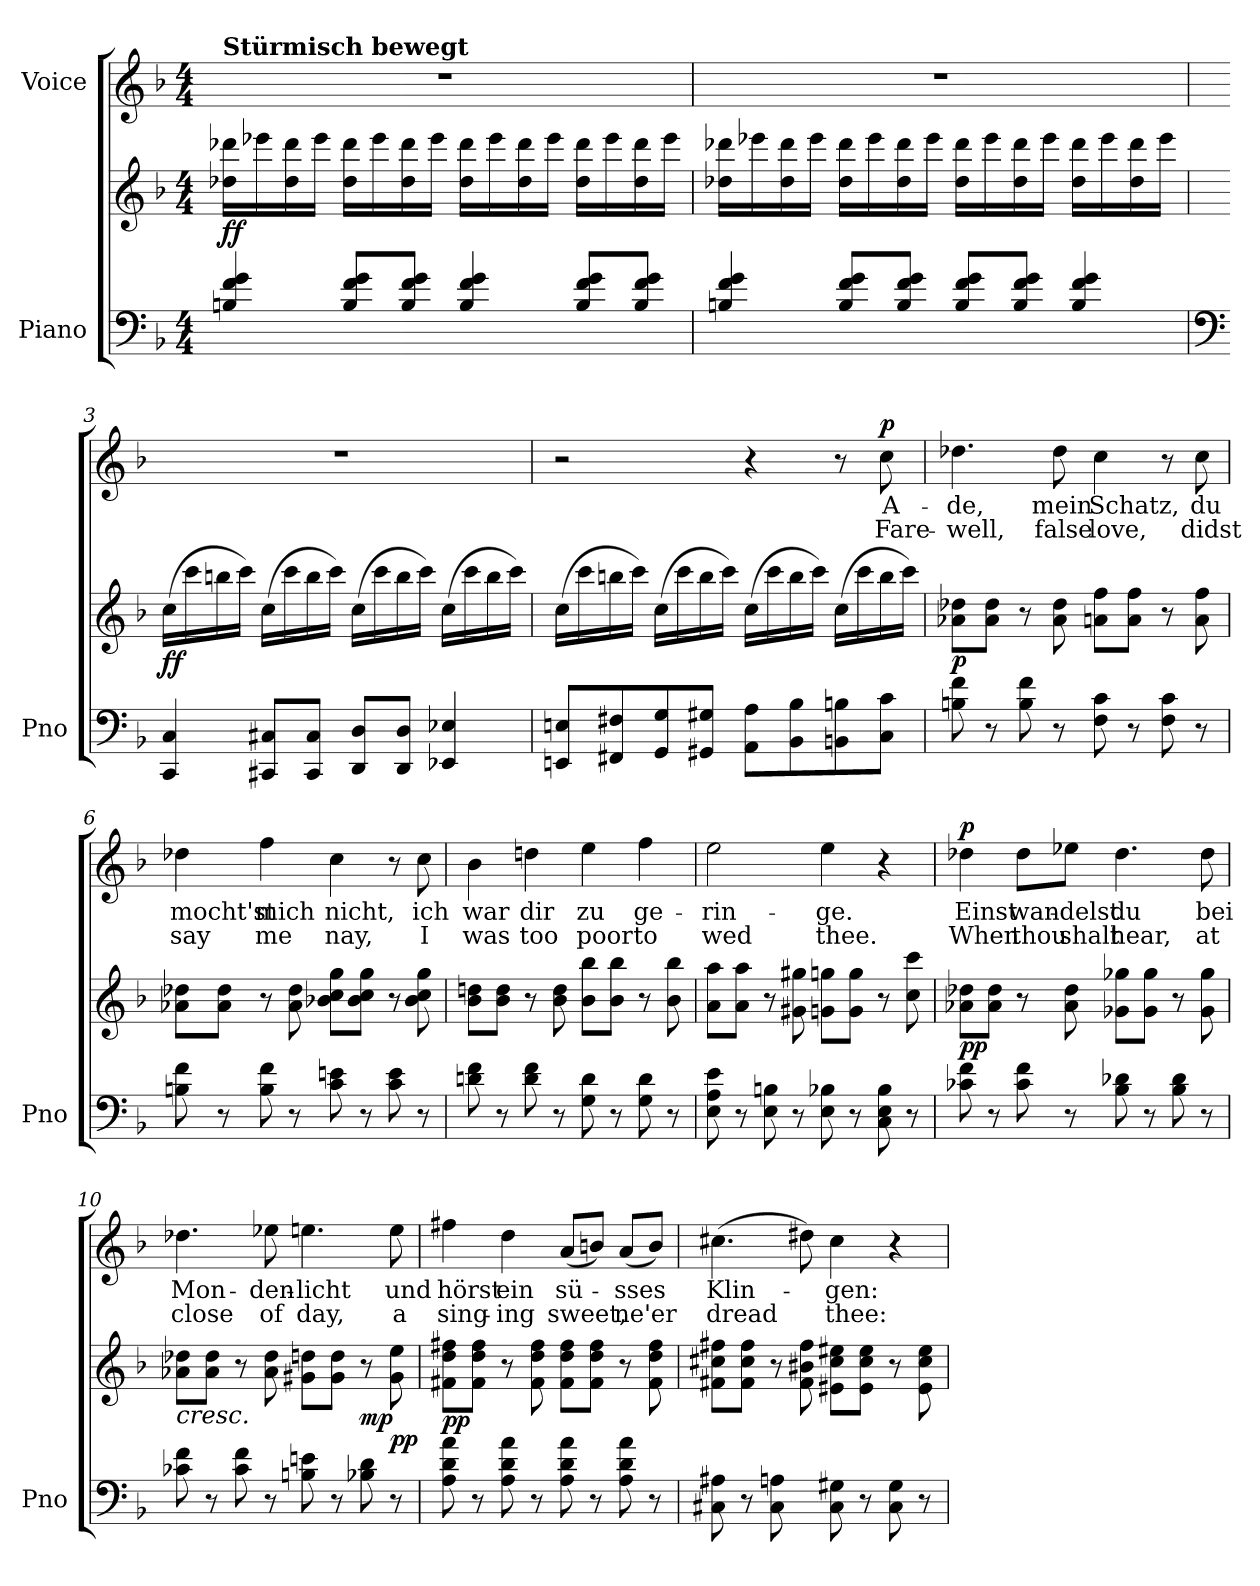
**kern	**kern	**dynam	**kern	**text	**text	**dynam
*part2	*part2	*part2	*part1	*part1	*part1	*part1
*staff3	*staff2	*staff2/3	*staff1	*staff1	*staff1	*staff1
*I"Piano	*	*	*I"Voice	*	*	*
*I'Pno	*	*	*	*	*	*
*clefF4	*clefG2	*	*clefG2	*	*	*
*k[b-]	*k[b-]	*	*k[b-]	*	*	*
*M4/4	*M4/4	*	*M4/4	*	*	*
=1	=1	=1	=1	=1	=1	=1
!	!	!	!LO:TX:a:B:t=Stürmisch bewegt	!	!	!
!	!	!LO:DY:b	!	!	!	!
4Bn/ 4f/ 4g/	16dd-X\ 16ddd-X\LL	ff	1r	.	.	.
.	16eee-X\	.	.	.	.	.
.	16dd-\ 16ddd-\	.	.	.	.	.
.	16eee-\JJ	.	.	.	.	.
8B/ 8f/ 8g/L	16dd-\ 16ddd-\LL	.	.	.	.	.
.	16eee-\	.	.	.	.	.
8B/ 8f/ 8g/J	16dd-\ 16ddd-\	.	.	.	.	.
.	16eee-\JJ	.	.	.	.	.
4B/ 4f/ 4g/	16dd-\ 16ddd-\LL	.	.	.	.	.
.	16eee-\	.	.	.	.	.
.	16dd-\ 16ddd-\	.	.	.	.	.
.	16eee-\JJ	.	.	.	.	.
8B/ 8f/ 8g/L	16dd-\ 16ddd-\LL	.	.	.	.	.
.	16eee-\	.	.	.	.	.
8B/ 8f/ 8g/J	16dd-\ 16ddd-\	.	.	.	.	.
.	16eee-\JJ	.	.	.	.	.
=2	=2	=2	=2	=2	=2	=2
4Bn/ 4f/ 4g/	16dd-X\ 16ddd-X\LL	.	1r	.	.	.
.	16eee-X\	.	.	.	.	.
.	16dd-\ 16ddd-\	.	.	.	.	.
.	16eee-\JJ	.	.	.	.	.
8B/ 8f/ 8g/L	16dd-\ 16ddd-\LL	.	.	.	.	.
.	16eee-\	.	.	.	.	.
8B/ 8f/ 8g/J	16dd-\ 16ddd-\	.	.	.	.	.
.	16eee-\JJ	.	.	.	.	.
8B/ 8f/ 8g/L	16dd-\ 16ddd-\LL	.	.	.	.	.
.	16eee-\	.	.	.	.	.
8B/ 8f/ 8g/J	16dd-\ 16ddd-\	.	.	.	.	.
.	16eee-\JJ	.	.	.	.	.
4B/ 4f/ 4g/	16dd-\ 16ddd-\LL	.	.	.	.	.
.	16eee-\	.	.	.	.	.
.	16dd-\ 16ddd-\	.	.	.	.	.
.	16eee-\JJ	.	.	.	.	.
!!LO:LB:g=z
=3	=3	=3	=3	=3	=3	=3
*clefF4	*	*	*	*	*	*
!	!	!LO:DY:b	!	!	!	!
4CC/ 4C/	(>16cc\LL	ff	1r	.	.	.
.	16ccc\	.	.	.	.	.
.	16bbn\	.	.	.	.	.
.	16ccc\JJ)	.	.	.	.	.
8CC#X/ 8C#X/L	(>16cc\LL	.	.	.	.	.
.	16ccc\	.	.	.	.	.
8CC#/ 8C#/J	16bb\	.	.	.	.	.
.	16ccc\JJ)	.	.	.	.	.
8DD/ 8D/L	(>16cc\LL	.	.	.	.	.
.	16ccc\	.	.	.	.	.
8DD/ 8D/J	16bb\	.	.	.	.	.
.	16ccc\JJ)	.	.	.	.	.
4EE-X/ 4E-X/	(>16cc\LL	.	.	.	.	.
.	16ccc\	.	.	.	.	.
.	16bb\	.	.	.	.	.
.	16ccc\JJ)	.	.	.	.	.
=4	=4	=4	=4	=4	=4	=4
8EEn/ 8En/L	(>16cc\LL	.	2r	.	.	.
.	16ccc\	.	.	.	.	.
8FF#X/ 8F#X/	16bbn\	.	.	.	.	.
.	16ccc\JJ)	.	.	.	.	.
8GG/ 8G/	(>16cc\LL	.	.	.	.	.
.	16ccc\	.	.	.	.	.
8GG#X/ 8G#X/J	16bb\	.	.	.	.	.
.	16ccc\JJ)	.	.	.	.	.
8AA\ 8A\L	(>16cc\LL	.	4r	.	.	.
.	16ccc\	.	.	.	.	.
8BB-\ 8B-\	16bb\	.	.	.	.	.
.	16ccc\JJ)	.	.	.	.	.
8BBn\ 8Bn\	(>16cc\LL	.	8r	.	.	.
.	16ccc\	.	.	.	.	.
!	!	!	!	!LO:LY:b	!LO:LY:b	!LO:DY:a
8C\ 8c\J	16bb\	.	8cc\	A-	Fare-	p
.	16ccc\JJ)	.	.	.	.	.
=5	=5	=5	=5	=5	=5	=5
!	!	!LO:DY:b	!	!LO:LY:b	!LO:LY:b	!
8Bn\ 8f\	8a-X\ 8dd-X\L	p	4.dd-X\	-de,	-well,	.
8r	8a-\ 8dd-\J	.	.	.	.	.
8B\ 8f\	8r	.	.	.	.	.
!	!	!	!	!LO:LY:b	!LO:LY:b	!
8r	8a-\ 8dd-\	.	8dd-\	mein	false	.
!	!	!	!	!LO:LY:b	!LO:LY:b	!
8F\ 8c\	8an\ 8ff\L	.	4cc\	Schatz,	love,	.
8r	8a\ 8ff\J	.	.	.	.	.
8F\ 8c\	8r	.	8r	.	.	.
!	!	!	!	!LO:LY:b	!LO:LY:b	!
8r	8a\ 8ff\	.	8cc\	du	didst	.
!!LO:LB:g=z
=6	=6	=6	=6	=6	=6	=6
!	!	!	!	!LO:LY:b	!LO:LY:b	!
8Bn\ 8f\	8a-X\ 8dd-X\L	.	4dd-X\	mocht'st	say	.
8r	8a-\ 8dd-\J	.	.	.	.	.
!	!	!	!	!LO:LY:b	!LO:LY:b	!
8B\ 8f\	8r	.	4ff\	mich	me	.
8r	8a-\ 8dd-\	.	.	.	.	.
!	!	!	!	!LO:LY:b	!LO:LY:b	!
8c\ 8en\	8b-X\ 8cc\ 8gg\L	.	4cc\	nicht,	nay,	.
8r	8b-\ 8cc\ 8gg\J	.	.	.	.	.
8c\ 8e\	8r	.	8r	.	.	.
!	!	!	!	!LO:LY:b	!LO:LY:b	!
8r	8b-\ 8cc\ 8gg\	.	8cc\	ich	I	.
=7	=7	=7	=7	=7	=7	=7
!	!	!	!	!LO:LY:b	!LO:LY:b	!
8dn\ 8f\	8b-\ 8ddn\L	.	4b-\	war	was	.
8r	8b-\ 8dd\J	.	.	.	.	.
!	!	!	!	!LO:LY:b	!LO:LY:b	!
8d\ 8f\	8r	.	4ddn\	dir	too	.
8r	8b-\ 8dd\	.	.	.	.	.
!	!	!	!	!LO:LY:b	!LO:LY:b	!
8G\ 8d\	8b-\ 8bb-\L	.	4ee\	zu	poor	.
8r	8b-\ 8bb-\J	.	.	.	.	.
!	!	!	!	!LO:LY:b	!LO:LY:b	!
8G\ 8d\	8r	.	4ff\	ge-	to	.
8r	8b-\ 8bb-\	.	.	.	.	.
=8	=8	=8	=8	=8	=8	=8
!	!	!	!	!LO:LY:b	!LO:LY:b	!
8E\ 8A\ 8e\	8a\ 8aa\L	.	2ee\	-rin-	wed	.
8r	8a\ 8aa\J	.	.	.	.	.
8E\ 8Bn\	8r	.	.	.	.	.
8r	8g#X\ 8gg#X\	.	.	.	.	.
!	!	!	!	!LO:LY:b	!LO:LY:b	!
8E\ 8B-X\	8gn\ 8ggn\L	.	4ee\	-ge.	thee.	.
8r	8g\ 8gg\J	.	.	.	.	.
8C\ 8E\ 8B-\	8r	.	4r	.	.	.
8r	8cc\ 8ccc\	.	.	.	.	.
!!LO:PB:g=z
=9	=9	=9	=9	=9	=9	=9
!	!	!LO:DY:b	!	!LO:LY:b	!LO:LY:b	!LO:DY:a
8c-X\ 8f\	8a-X\ 8dd-X\L	pp	4dd-X\	Einst	When	p
8r	8a-\ 8dd-\J	.	.	.	.	.
!	!	!	!	!LO:LY:b	!LO:LY:b	!
8c-\ 8f\	8r	.	8dd-\L	wan-	thou	.
!	!	!	!	!LO:LY:b	!LO:LY:b	!
8r	8a-\ 8dd-\	.	8ee-X\J	-delst	shalt	.
!	!	!	!	!LO:LY:b	!LO:LY:b	!
8B-\ 8d-X\	8g-X\ 8gg-X\L	.	4.dd-\	du	hear,	.
8r	8g-\ 8gg-\J	.	.	.	.	.
8B-\ 8d-\	8r	.	.	.	.	.
!	!	!	!	!LO:LY:b	!LO:LY:b	!
8r	8g-\ 8gg-\	.	8dd-\	bei	at	.
=10	=10	=10	=10	=10	=10	=10
!	!	!LO:HP:b	!	!LO:LY:b	!LO:LY:b	!
8c-X\ 8f\	8a-X\ 8dd-X\L	<	4.dd-X\	Mon-	close	.
8r	8a-\ 8dd-\J	.	.	.	.	.
8c-\ 8f\	8r	.	.	.	.	.
!	!	!	!	!LO:LY:b	!LO:LY:b	!
8r	8a-\ 8dd-\	.	8ee-X\	-den-	of	.
!	!	!	!	!LO:LY:b	!LO:LY:b	!
8Bn\ 8en\	8g#X\ 8ddn\L	.	4.een\	-licht	day,	.
8r	8g#\ 8dd\J	.	.	.	.	.
!	!	!LO:DY:b	!	!	!	!
8B-X\ 8d\	8r	mp	.	.	.	.
!	!	!LO:DY:n=1:b	!	!LO:LY:b	!LO:LY:b	!
8r	8g#\ 8ee\	[ pp	8ee\	und	a	.
=11	=11	=11	=11	=11	=11	=11
!	!	!LO:DY:b	!	!LO:LY:b	!LO:LY:b	!
8A\ 8d\ 8a\	8f#X\ 8dd\ 8ff#X\L	pp	4ff#X\	hörst	sing-	.
8r	8f#\ 8dd\ 8ff#\J	.	.	.	.	.
!	!	!	!	!LO:LY:b	!LO:LY:b	!
8A\ 8d\ 8a\	8r	.	4dd\	ein	-ing	.
8r	8f#\ 8dd\ 8ff#\	.	.	.	.	.
!	!	!	!	!LO:LY:b	!LO:LY:b	!
8A\ 8d\ 8a\	8f#\ 8dd\ 8ff#\L	.	(<8a/L	sü-	sweet,	.
8r	8f#\ 8dd\ 8ff#\J	.	8bn/J)	.	.	.
!	!	!	!	!LO:LY:b	!LO:LY:b	!
8A\ 8d\ 8a\	8r	.	(<8a/L	-sses	ne'er	.
8r	8f#\ 8dd\ 8ff#\	.	8b/J)	.	.	.
!!LO:LB:g=z
=12	=12	=12	=12	=12	=12	=12
!	!	!	!	!LO:LY:b	!LO:LY:b	!
8C#X\ 8A#X\	8f#X\ 8cc#X\ 8ff#X\L	.	(>4.cc#X\	Klin-	dread	.
8r	8f#\ 8cc#\ 8ff#\J	.	.	.	.	.
8C#\ 8An\	8r	.	.	.	.	.
8ryy	8f#\ 8b#X\ 8ff#\	.	8dd#X\)	.	.	.
!	!	!	!	!LO:LY:b	!LO:LY:b	!
8C#\ 8G#X\	8e#X\ 8cc#\ 8ee#X\L	.	4cc#\	-gen:	thee:	.
8r	8e#\ 8cc#\ 8ee#\J	.	.	.	.	.
8C#\ 8G#\	8r	.	4r	.	.	.
8r	8e#\ 8cc#\ 8ee#\	.	.	.	.	.
=	=	=	=	=	=	=
*-	*-	*-	*-	*-	*-	*-
